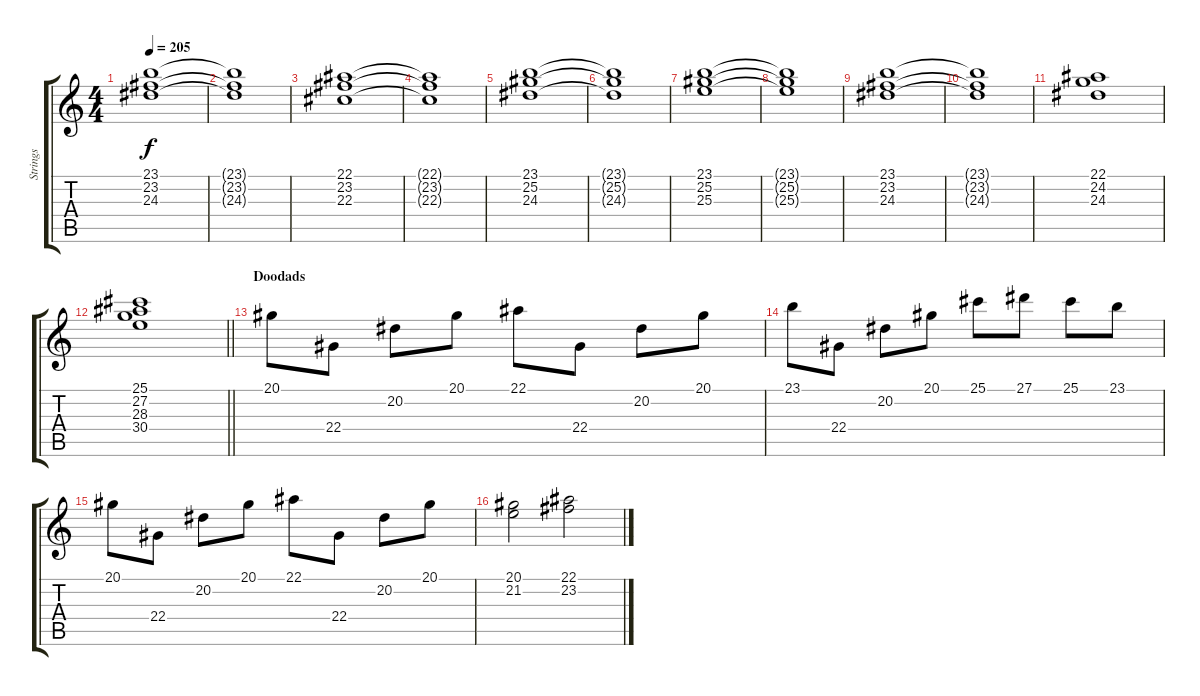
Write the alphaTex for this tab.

\track ("Strings" "Strings") {instrument stringensemble1}
\staff {score tabs}
\tuning (C4 G3 Eb3 Bb2 F2 C2) {hide}
\ts (4 4)
\tempo 205
\clef g2
\ks c
(23.1 23.2 24.3).1{dy f} |
(23.1{t} 23.2{t} 24.3{t}).1 |
(22.1 23.2 22.3).1 |
(22.1{t} 23.2{t} 22.3{t}).1 |
(23.1 25.2 24.3).1 |
(23.1{t} 25.2{t} 24.3{t}).1 |
(23.1 25.2 25.3).1 |
(23.1{t} 25.2{t} 25.3{t}).1 |
(23.1 23.2 24.3).1 |
(23.1{t} 23.2{t} 24.3{t}).1 |
(22.1 24.2 24.3).1 |
\barLineRight lightlight
(25.1 27.2 28.3 30.4).1 |
\section ("" "Doodads")
20.1.8 22.4.8 20.2.8 20.1.8 22.1.8 22.4.8 20.2.8 20.1.8 |
23.1.8 22.4.8 20.2.8 20.1.8 25.1.8 27.1.8 25.1.8 23.1.8 |
20.1.8 22.4.8 20.2.8 20.1.8 22.1.8 22.4.8 20.2.8 20.1.8 |
(20.1 21.2).2 (22.1 23.2).2
